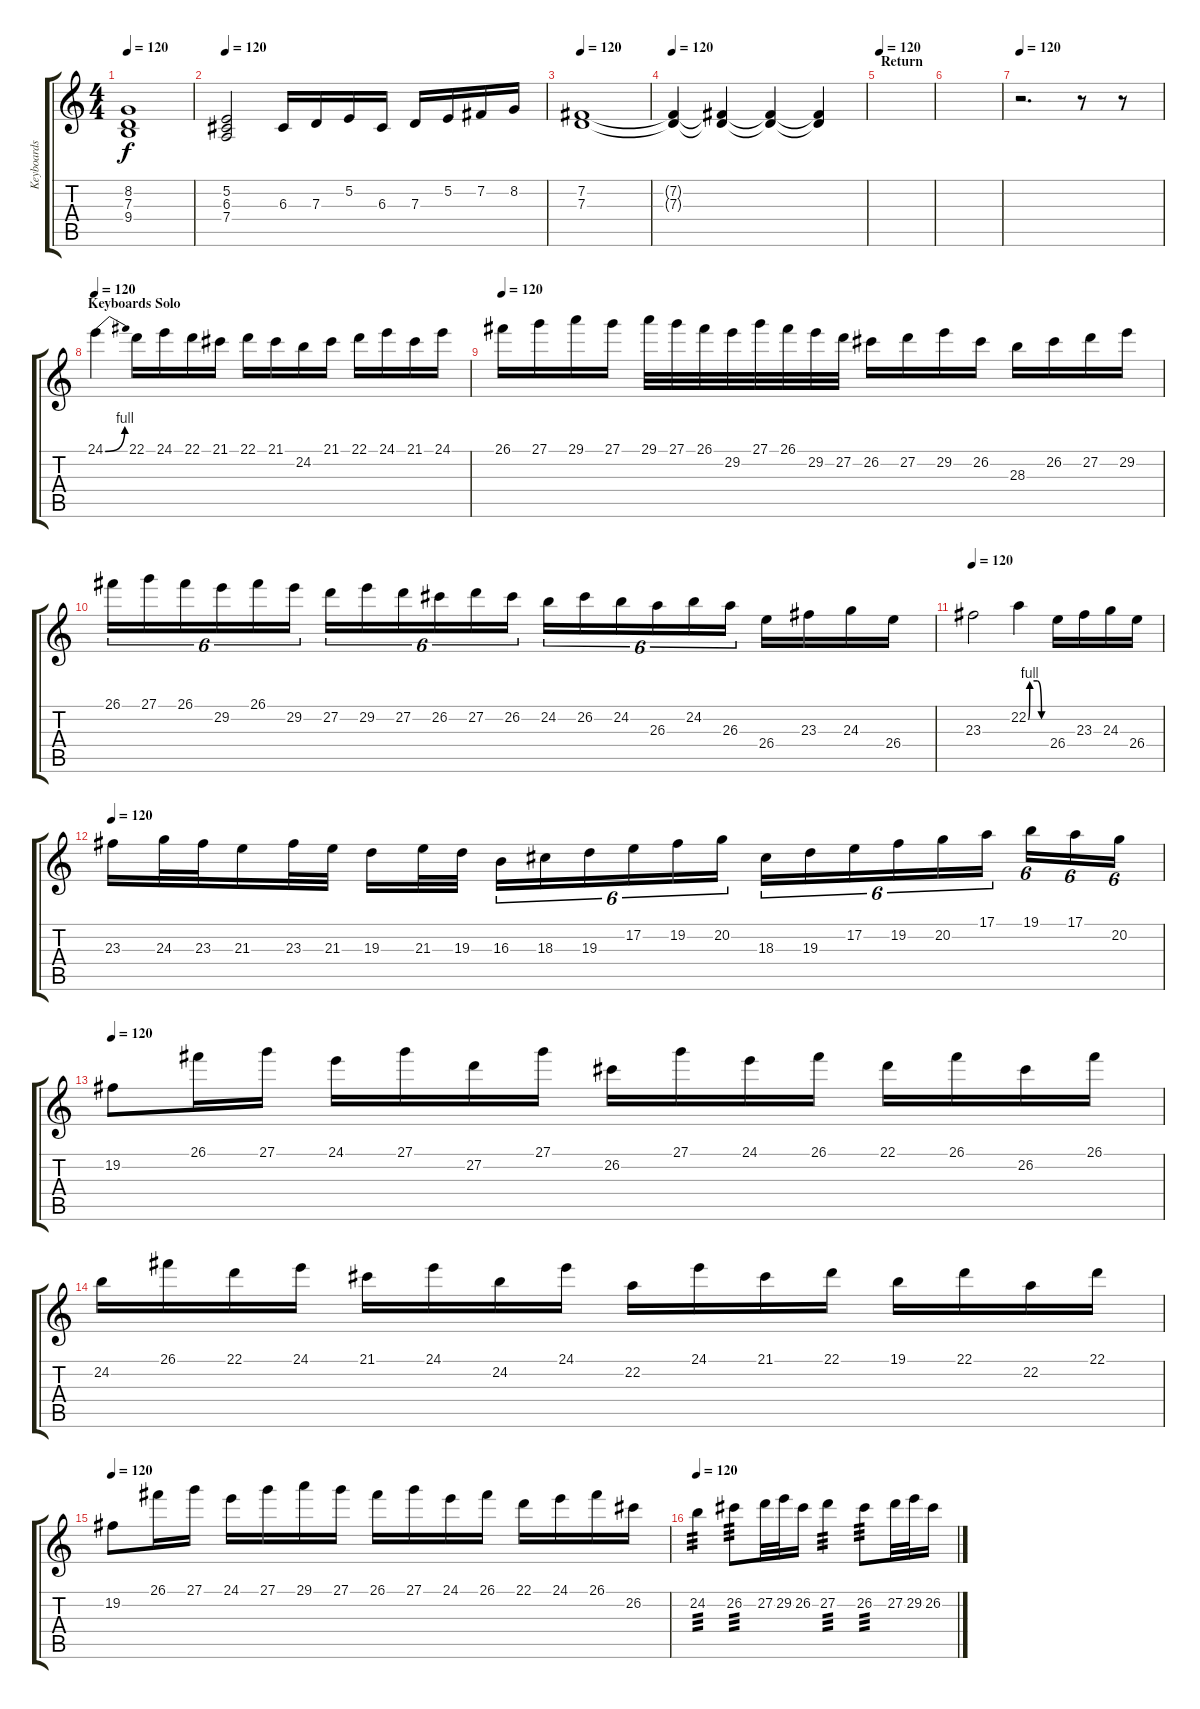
\track ("Keyboards" "Keyboards") {instrument stringensemble1}
\staff {score tabs}
\tuning (E4 B3 G3 D3 A2 E2) {hide}
\ts (4 4)
\tempo 120
\clef g2
\ks c
(8.2 7.3 9.4).1{dy f volume 15 instrument accordion} |
\tempo 120
(5.2 6.3 7.4).2{volume 15 instrument accordion} 6.3.16 7.3.16 5.2.16 6.3.16 7.3.16 5.2.16 7.2.16 8.2.16 |
\tempo 120
(7.2 7.3).1{volume 12} |
\tempo 120
(7.2{t} 7.3{t}).4{volume 10} (7.2{t} 7.3{t}).4{volume 7} (7.2{t} 7.3{t}).4{volume 5} (7.2{t} 7.3{t}).4{volume 3} |
\section ("" "Return")
\tempo 120
|
|
\tempo 120
r.2{d volume 16 instrument percussiveorgan} r.8 r.8 |
\section ("" "Keyboards Solo")
\tempo 120
24.1{be (bend 0 0 60 4)}.4{volume 16 instrument percussiveorgan} 22.1.16 24.1.16 22.1.16 21.1.16 22.1.16 21.1.16 24.2.16 21.1.16 22.1.16 24.1.16 21.1.16 24.1.16 |
\tempo 120
26.1.16{volume 16 instrument percussiveorgan} 27.1.16 29.1.16 27.1.16 29.1.32 27.1.32 26.1.32 29.2.32 27.1.32 26.1.32 29.2.32 27.2.32 26.2.16 27.2.16 29.2.16 26.2.16 28.3.16 26.2.16 27.2.16 29.2.16 |
26.1.16{tu (6 4) volume 16 instrument percussiveorgan} 27.1.16{tu (6 4)} 26.1.16{tu (6 4)} 29.2.16{tu (6 4)} 26.1.16{tu (6 4)} 29.2.16{tu (6 4)} 27.2.16{tu (6 4)} 29.2.16{tu (6 4)} 27.2.16{tu (6 4)} 26.2.16{tu (6 4)} 27.2.16{tu (6 4)} 26.2.16{tu (6 4)} 24.2.16{tu (6 4)} 26.2.16{tu (6 4)} 24.2.16{tu (6 4)} 26.3.16{tu (6 4)} 24.2.16{tu (6 4)} 26.3.16{tu (6 4)} 26.4.16 23.3.16 24.3.16 26.4.16 |
\tempo 120
23.3.2{volume 16 instrument percussiveorgan} 22.2{be (custom 0 0 5 4 30 4 45 0 60 0)}.4 26.4.16 23.3.16 24.3.16 26.4.16 |
\tempo 120
23.3.16{volume 16 instrument percussiveorgan} 24.3.32 23.3.32 21.3.16 23.3.32 21.3.32 19.3.16 21.3.32 19.3.32 16.3.16{tu (6 4)} 18.3.16{tu (6 4)} 19.3.16{tu (6 4)} 17.2.16{tu (6 4)} 19.2.16{tu (6 4)} 20.2.16{tu (6 4)} 18.3.16{tu (6 4)} 19.3.16{tu (6 4)} 17.2.16{tu (6 4)} 19.2.16{tu (6 4)} 20.2.16{tu (6 4)} 17.1.16{tu (6 4)} 19.1.16{tu (6 4)} 17.1.16{tu (6 4)} 20.2.16{tu (6 4)} |
\tempo 120
19.2.8{volume 16 instrument percussiveorgan} 26.1.16 27.1.16 24.1.16 27.1.16 27.2.16 27.1.16 26.2.16 27.1.16 24.1.16 26.1.16 22.1.16 26.1.16 26.2.16 26.1.16 |
24.2.16{volume 16 instrument percussiveorgan} 26.1.16 22.1.16 24.1.16 21.1.16 24.1.16 24.2.16 24.1.16 22.2.16 24.1.16 21.1.16 22.1.16 19.1.16 22.1.16 22.2.16 22.1.16 |
\tempo 120
19.2.8{volume 16 instrument percussiveorgan} 26.1.16 27.1.16 24.1.16 27.1.16 29.1.16 27.1.16 26.1.16 27.1.16 24.1.16 26.1.16 22.1.16 24.1.16 26.1.16 26.2.16 |
\tempo 120
24.2.4{tp 3 volume 16 instrument percussiveorgan} 26.2.8{tp 3} 27.2.32 29.2.32 26.2.16 27.2.4{tp 3} 26.2.8{tp 3} 27.2.32 29.2.32 26.2.16
